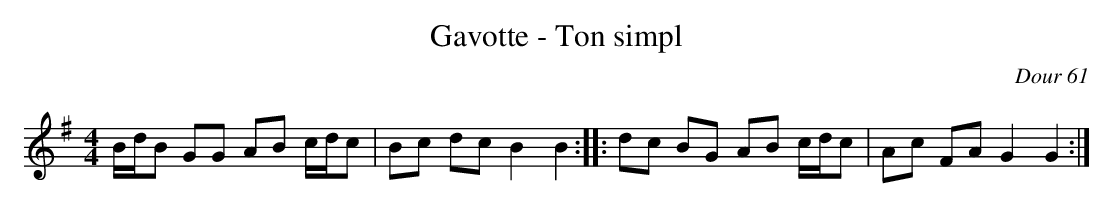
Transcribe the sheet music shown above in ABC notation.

X:1
T:Gavotte - Ton simpl
C:Dour 61
M:4/4
L:1/8
K:G
B/d/B GG AB c/d/c|Bc dc B2B2:|\
|:dc BG AB c/d/c|Ac FA G2G2:|
